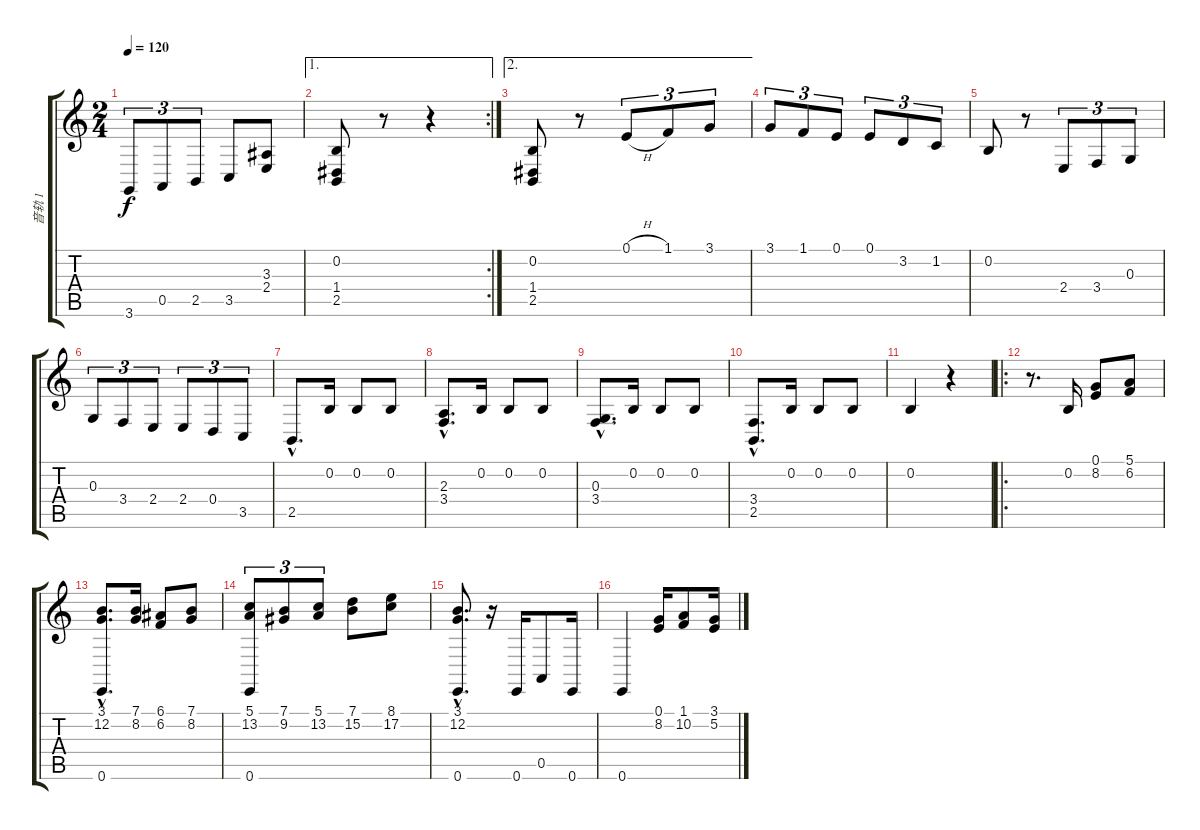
\track ("音轨 1" "音轨 1") {instrument acousticgrandpiano}
\staff {score tabs}
\tuning (E4 B3 G3 D3 A2 E2) {hide}
\ts (2 4)
\tempo 120
\clef g2
\ks c
3.6.8{tu (3 2) dy f} 0.5.8{tu (3 2)} 2.5.8{tu (3 2)} 3.5.8 (3.3 2.4).8 |
\ae 1
\rc 2
(0.2 1.4 2.5).8 r.8 r.4 |
\ae 2
(0.2 1.4 2.5).8 r.8 0.1{h}.8{tu (3 2)} 1.1.8{tu (3 2)} 3.1.8{tu (3 2)} |
3.1.8{tu (3 2)} 1.1.8{tu (3 2)} 0.1.8{tu (3 2)} 0.1.8{tu (3 2)} 3.2.8{tu (3 2)} 1.2.8{tu (3 2)} |
0.2.8 r.8 2.4.8{tu (3 2)} 3.4.8{tu (3 2)} 0.3.8{tu (3 2)} |
0.3.8{tu (3 2)} 3.4.8{tu (3 2)} 2.4.8{tu (3 2)} 2.4.8{tu (3 2)} 0.4.8{tu (3 2)} 3.5.8{tu (3 2)} |
2.5{hac}.8{d} 0.2.16 0.2.8 0.2.8 |
(2.3{hac} 3.4{hac}).8{d} 0.2.16 0.2.8 0.2.8 |
(0.3{hac} 3.4{hac}).8{d} 0.2.16 0.2.8 0.2.8 |
(3.4{hac} 2.5{hac}).8{d} 0.2.16 0.2.8 0.2.8 |
0.2.4 r.4 |
\ro
r.8{d} 0.2.16 (0.1 8.2).8 (5.1 6.2).8 |
(3.1{hac} 12.2{hac} 0.6{hac}).8{d} (7.1 8.2).16 (6.1 6.2).8 (7.1 8.2).8 |
(5.1 13.2 0.6).8{tu (3 2)} (7.1 9.2).8{tu (3 2)} (5.1 13.2).8{tu (3 2)} (7.1 15.2).8 (8.1 17.2).8 |
(3.1{hac} 12.2{hac} 0.6{hac}).8{d} r.16 0.6.16 0.5.8 0.6.16 |
0.6.4 (0.1 8.2).16 (1.1 10.2).8 (3.1 5.2).16
